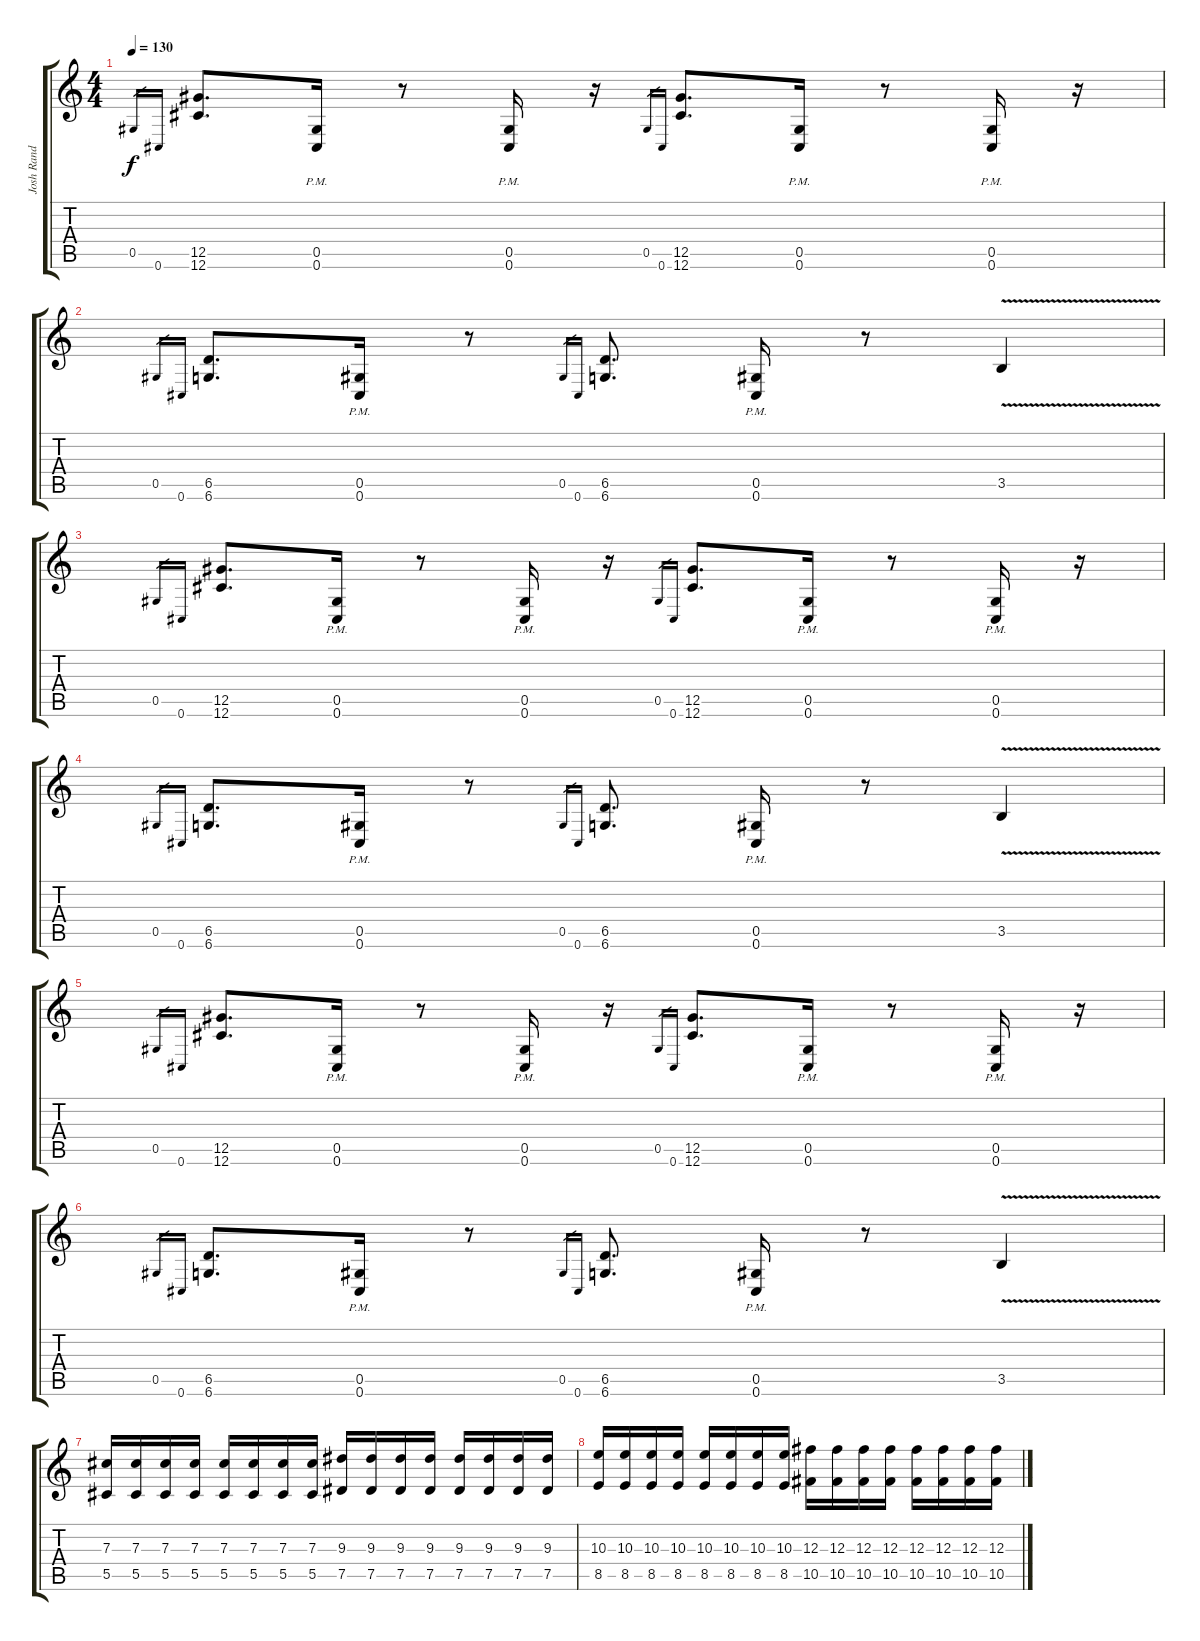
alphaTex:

\track ("Josh Rand" "Josh Rand") {instrument overdrivenguitar}
\staff {score tabs}
\tuning (Eb4 Bb3 Gb3 Db3 Ab2 Db2) {hide}
\ts (4 4)
\tempo 130
\clef g2
\ks c
0.5.16{gr dy f} 0.6.16{gr} (12.5 12.6).8{d} (0.5{pm} 0.6{pm}).16 r.8 (0.5{pm} 0.6{pm}).16 r.16 0.5.16{gr} 0.6.16{gr} (12.5 12.6).8{d} (0.5{pm} 0.6{pm}).16 r.8 (0.5{pm} 0.6{pm}).16 r.16 |
0.5.16{gr} 0.6.16{gr} (6.5 6.6).8{d} (0.5{pm} 0.6{pm}).16 r.8 0.5.16{gr} 0.6.16{gr} (6.5 6.6).8{d} (0.5{pm} 0.6{pm}).16 r.8 3.5{v}.4 |
0.5.16{gr} 0.6.16{gr} (12.5 12.6).8{d} (0.5{pm} 0.6{pm}).16 r.8 (0.5{pm} 0.6{pm}).16 r.16 0.5.16{gr} 0.6.16{gr} (12.5 12.6).8{d} (0.5{pm} 0.6{pm}).16 r.8 (0.5{pm} 0.6{pm}).16 r.16 |
0.5.16{gr} 0.6.16{gr} (6.5 6.6).8{d} (0.5{pm} 0.6{pm}).16 r.8 0.5.16{gr} 0.6.16{gr} (6.5 6.6).8{d} (0.5{pm} 0.6{pm}).16 r.8 3.5{v}.4 |
0.5.16{gr} 0.6.16{gr} (12.5 12.6).8{d} (0.5{pm} 0.6{pm}).16 r.8 (0.5{pm} 0.6{pm}).16 r.16 0.5.16{gr} 0.6.16{gr} (12.5 12.6).8{d} (0.5{pm} 0.6{pm}).16 r.8 (0.5{pm} 0.6{pm}).16 r.16 |
0.5.16{gr} 0.6.16{gr} (6.5 6.6).8{d} (0.5{pm} 0.6{pm}).16 r.8 0.5.16{gr} 0.6.16{gr} (6.5 6.6).8{d} (0.5{pm} 0.6{pm}).16 r.8 3.5{v}.4 |
(7.3 5.5).16 (7.3 5.5).16 (7.3 5.5).16 (7.3 5.5).16 (7.3 5.5).16 (7.3 5.5).16 (7.3 5.5).16 (7.3 5.5).16 (9.3 7.5).16 (9.3 7.5).16 (9.3 7.5).16 (9.3 7.5).16 (9.3 7.5).16 (9.3 7.5).16 (9.3 7.5).16 (9.3 7.5).16 |
(10.3 8.5).16 (10.3 8.5).16 (10.3 8.5).16 (10.3 8.5).16 (10.3 8.5).16 (10.3 8.5).16 (10.3 8.5).16 (10.3 8.5).16 (12.3 10.5).16 (12.3 10.5).16 (12.3 10.5).16 (12.3 10.5).16 (12.3 10.5).16 (12.3 10.5).16 (12.3 10.5).16 (12.3 10.5).16
